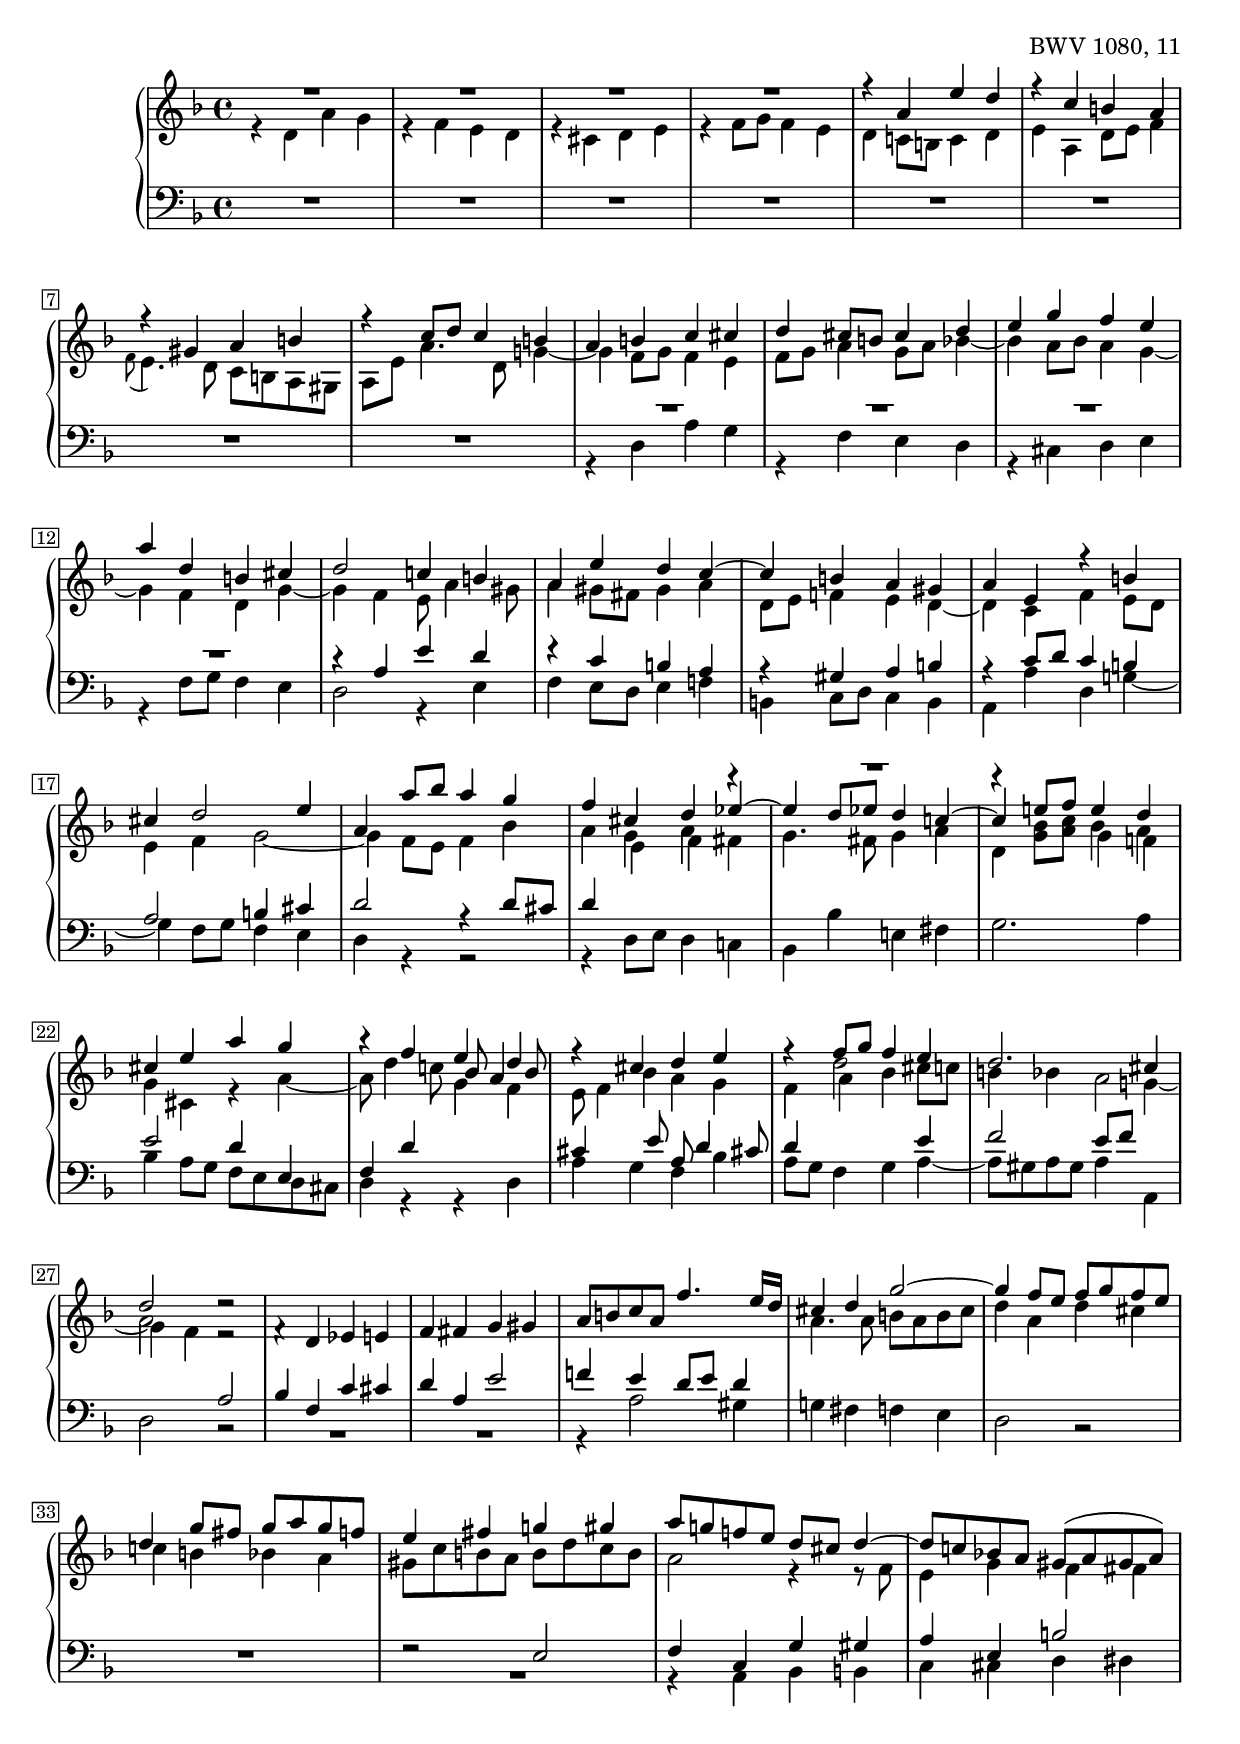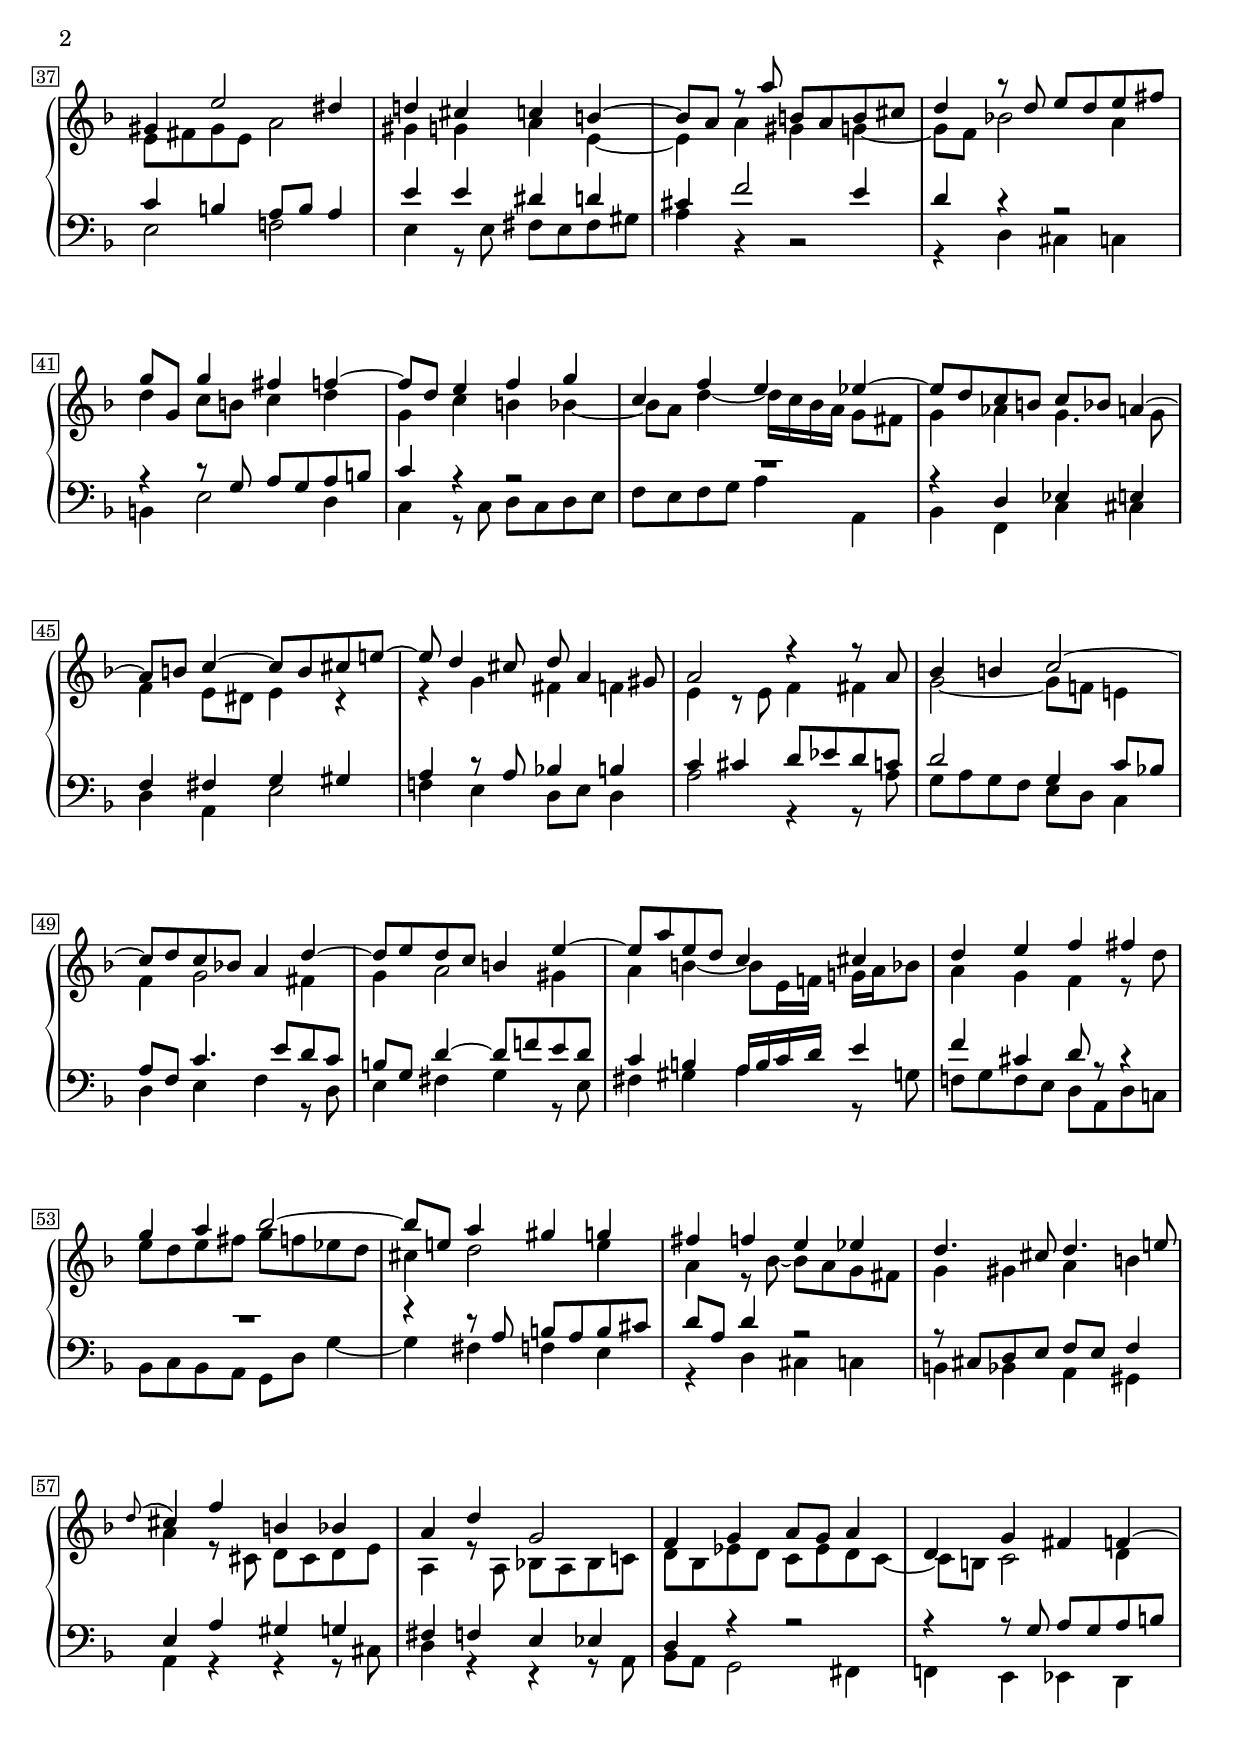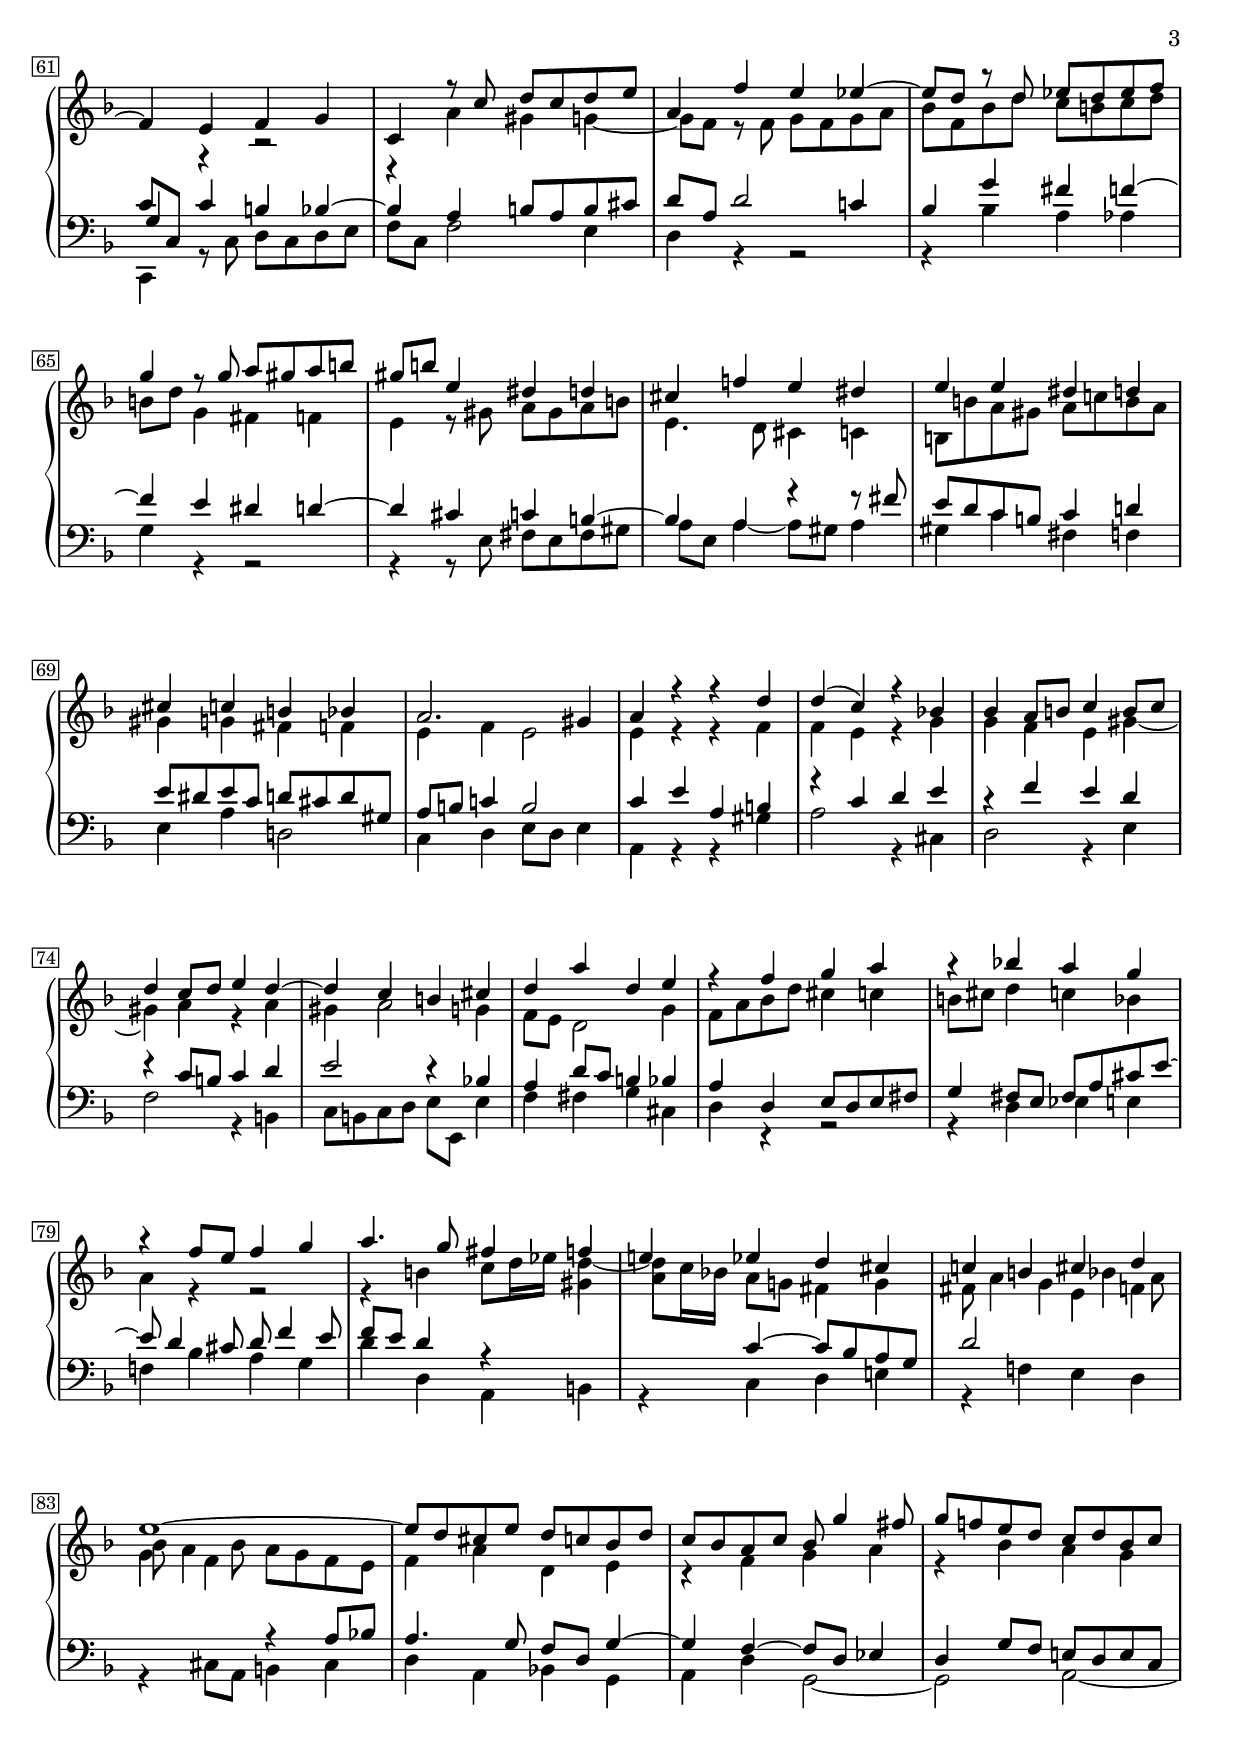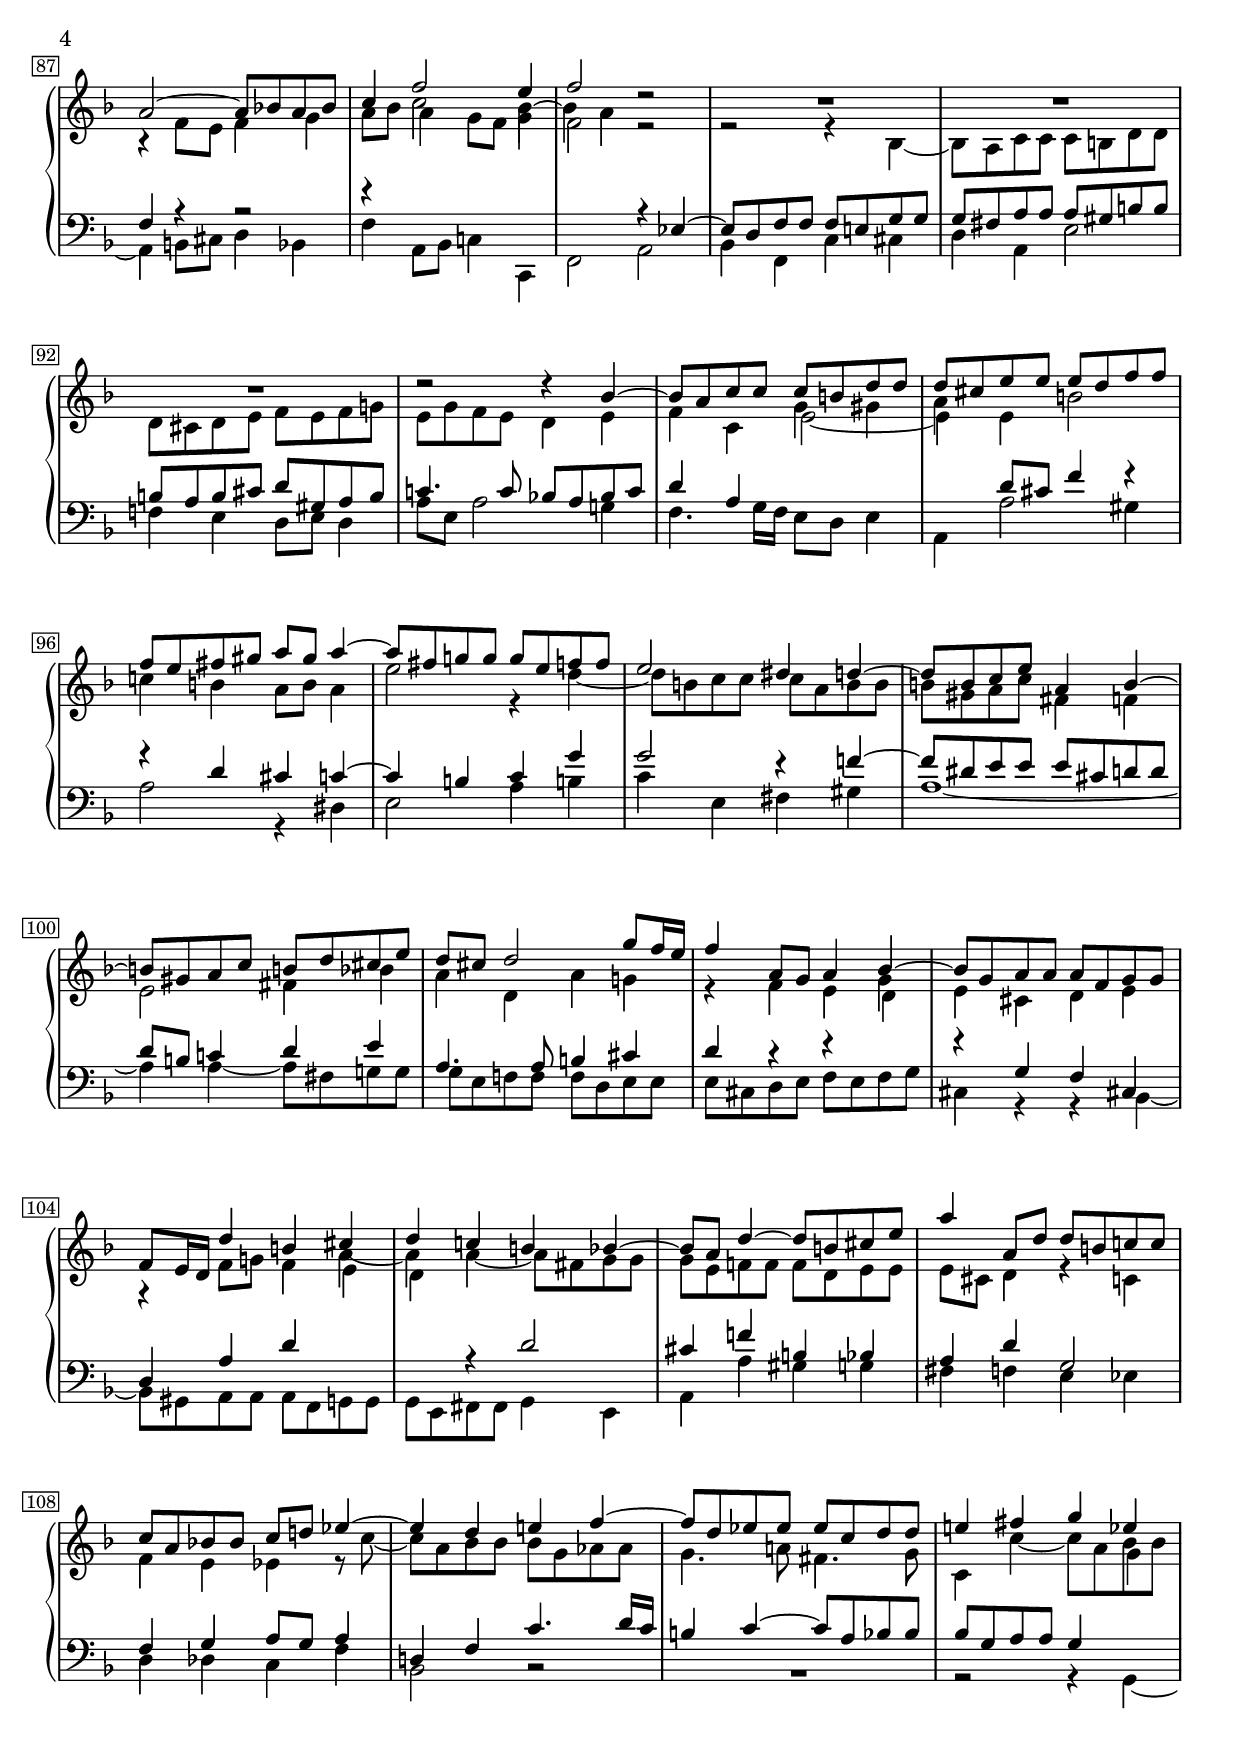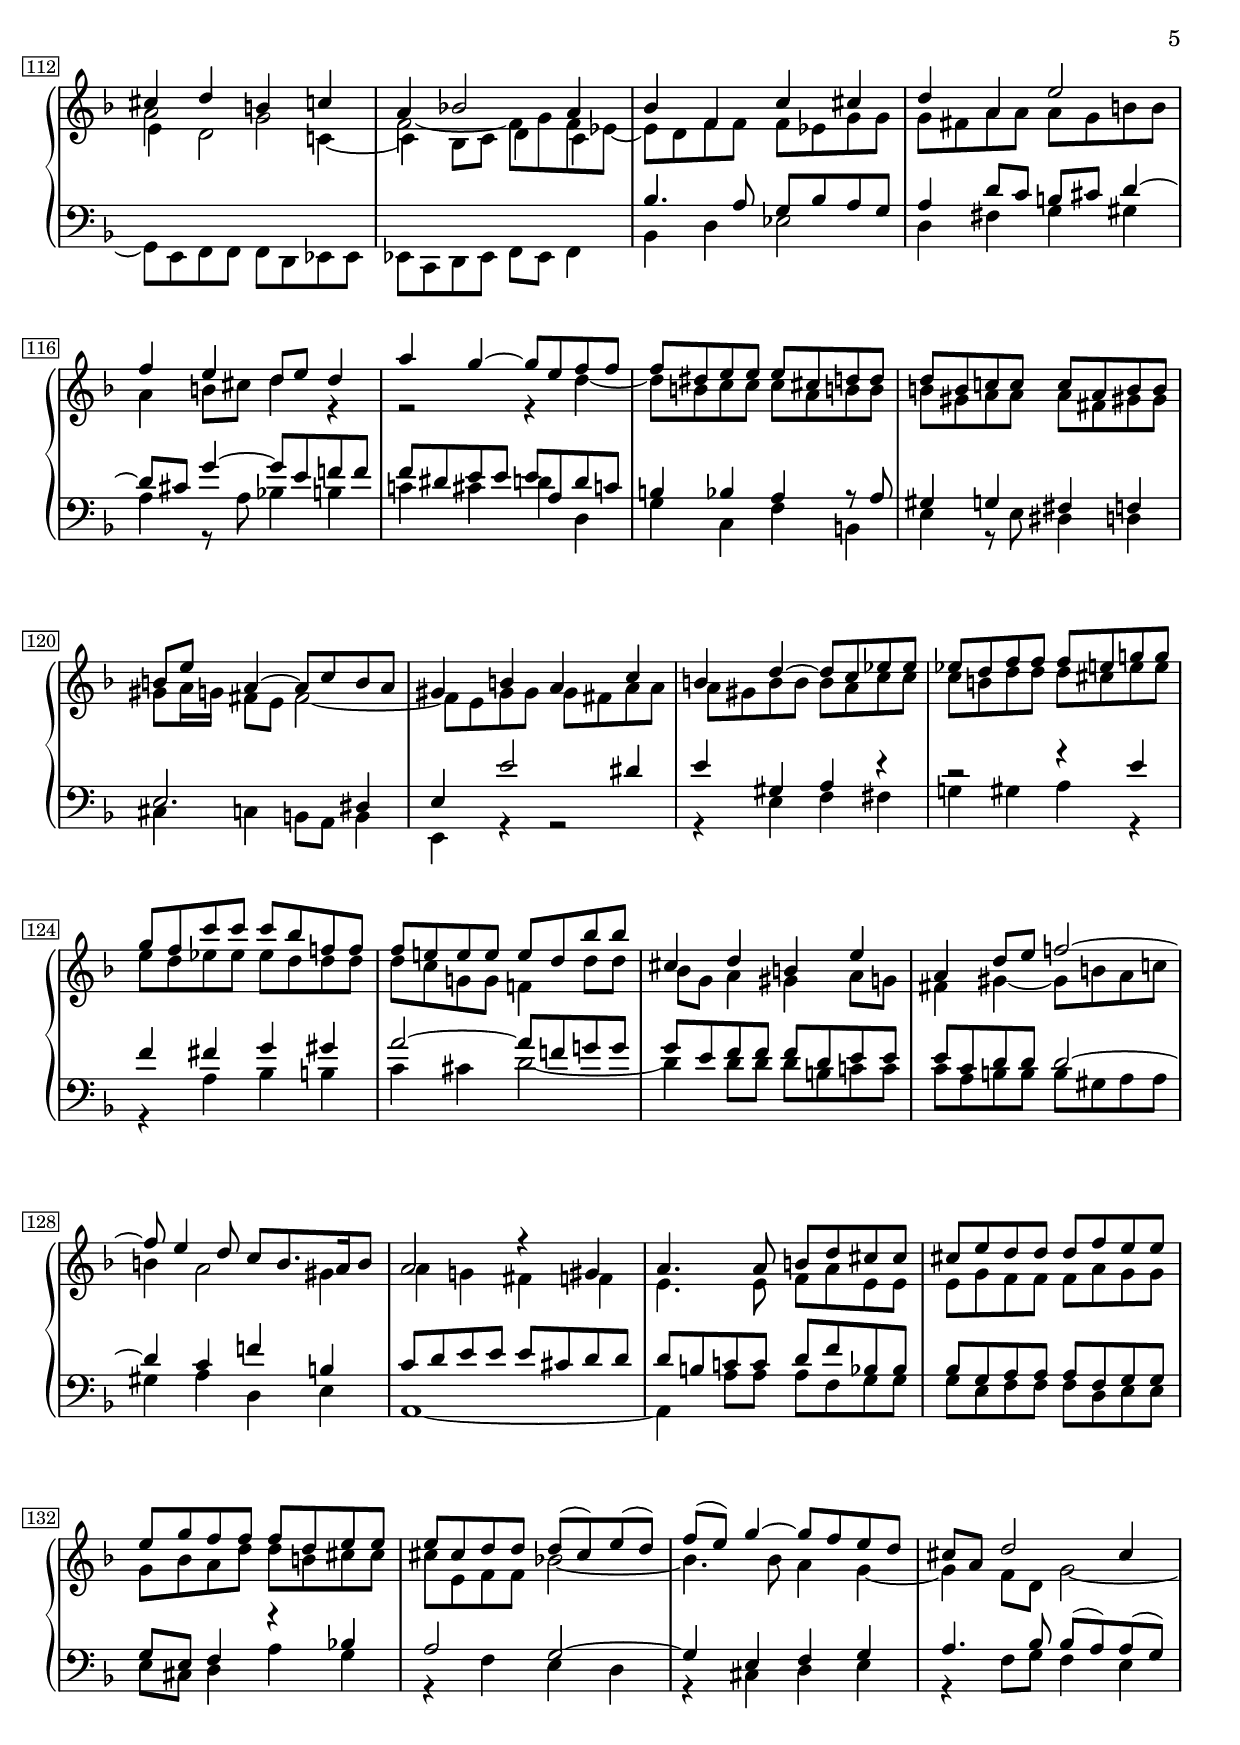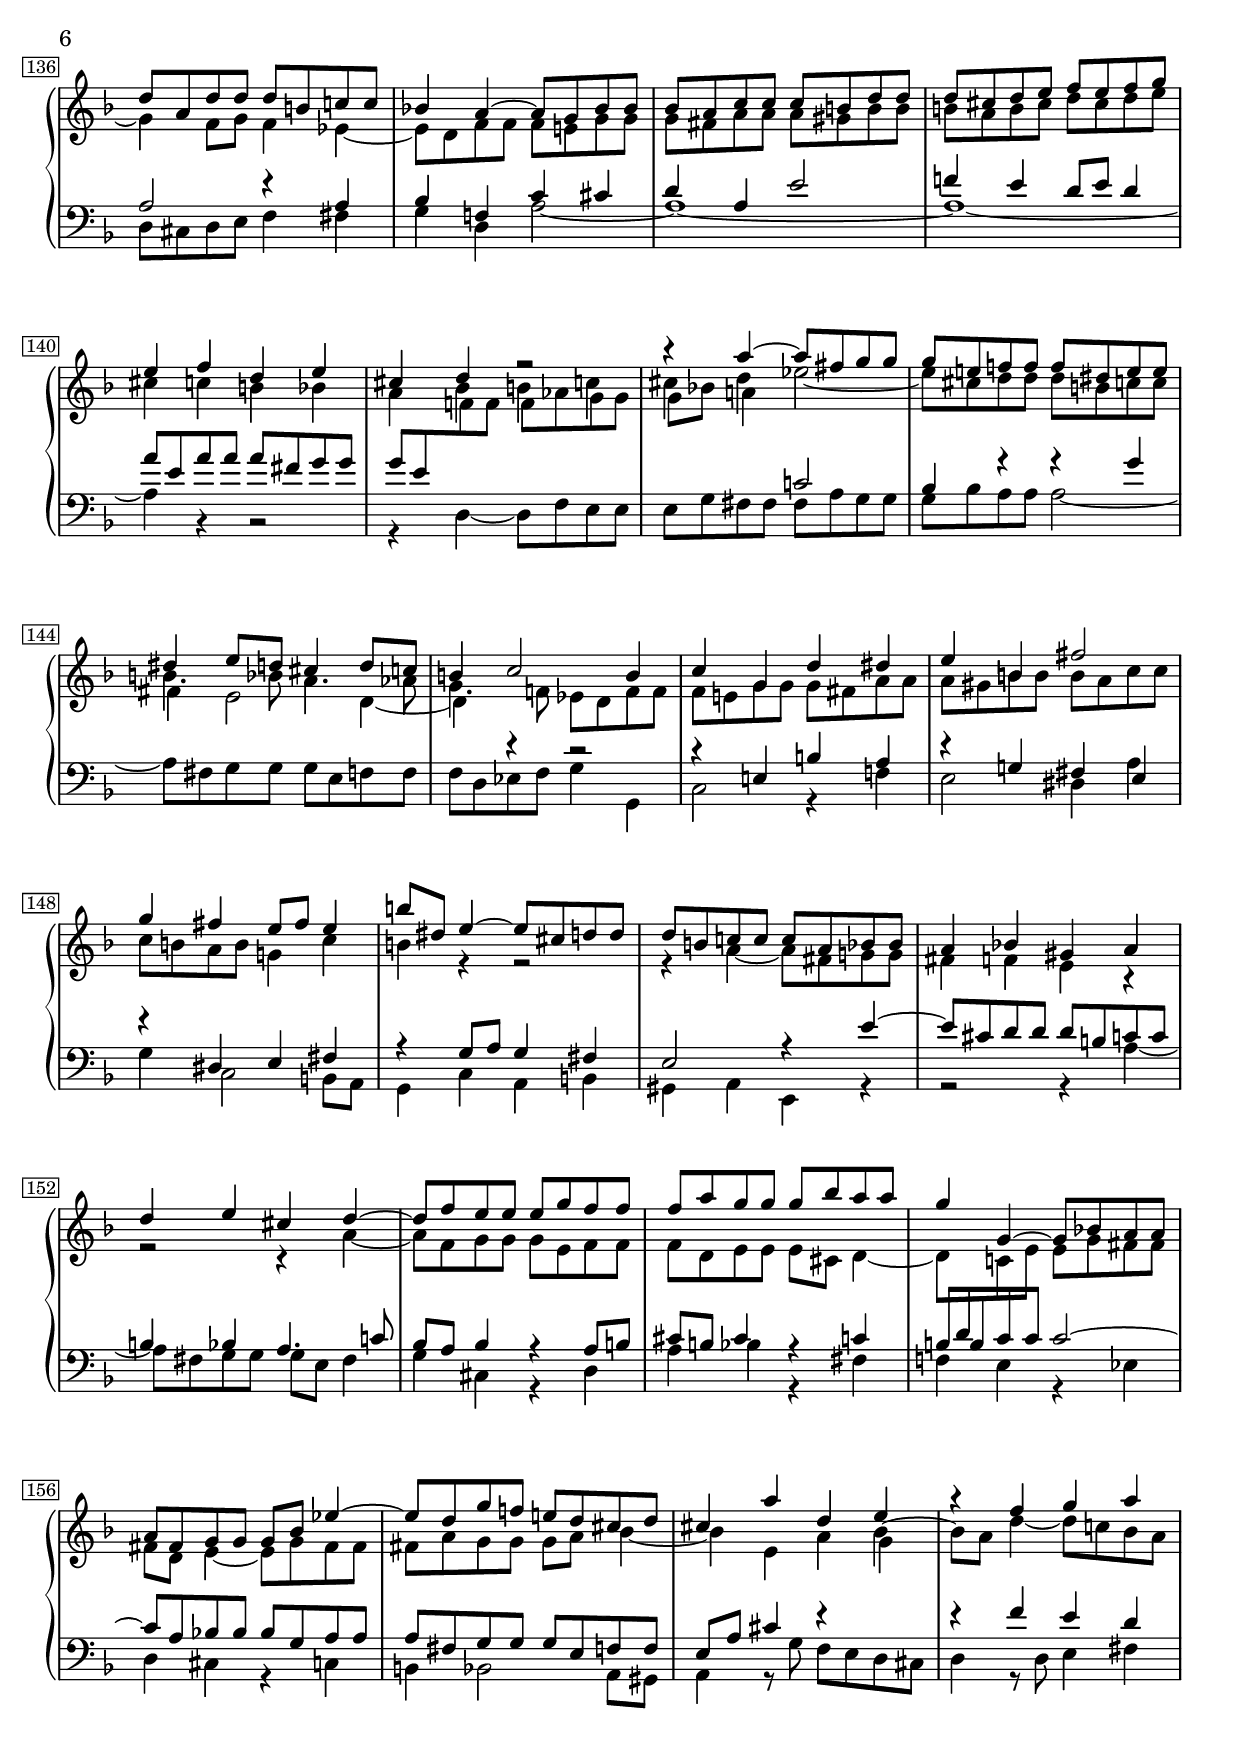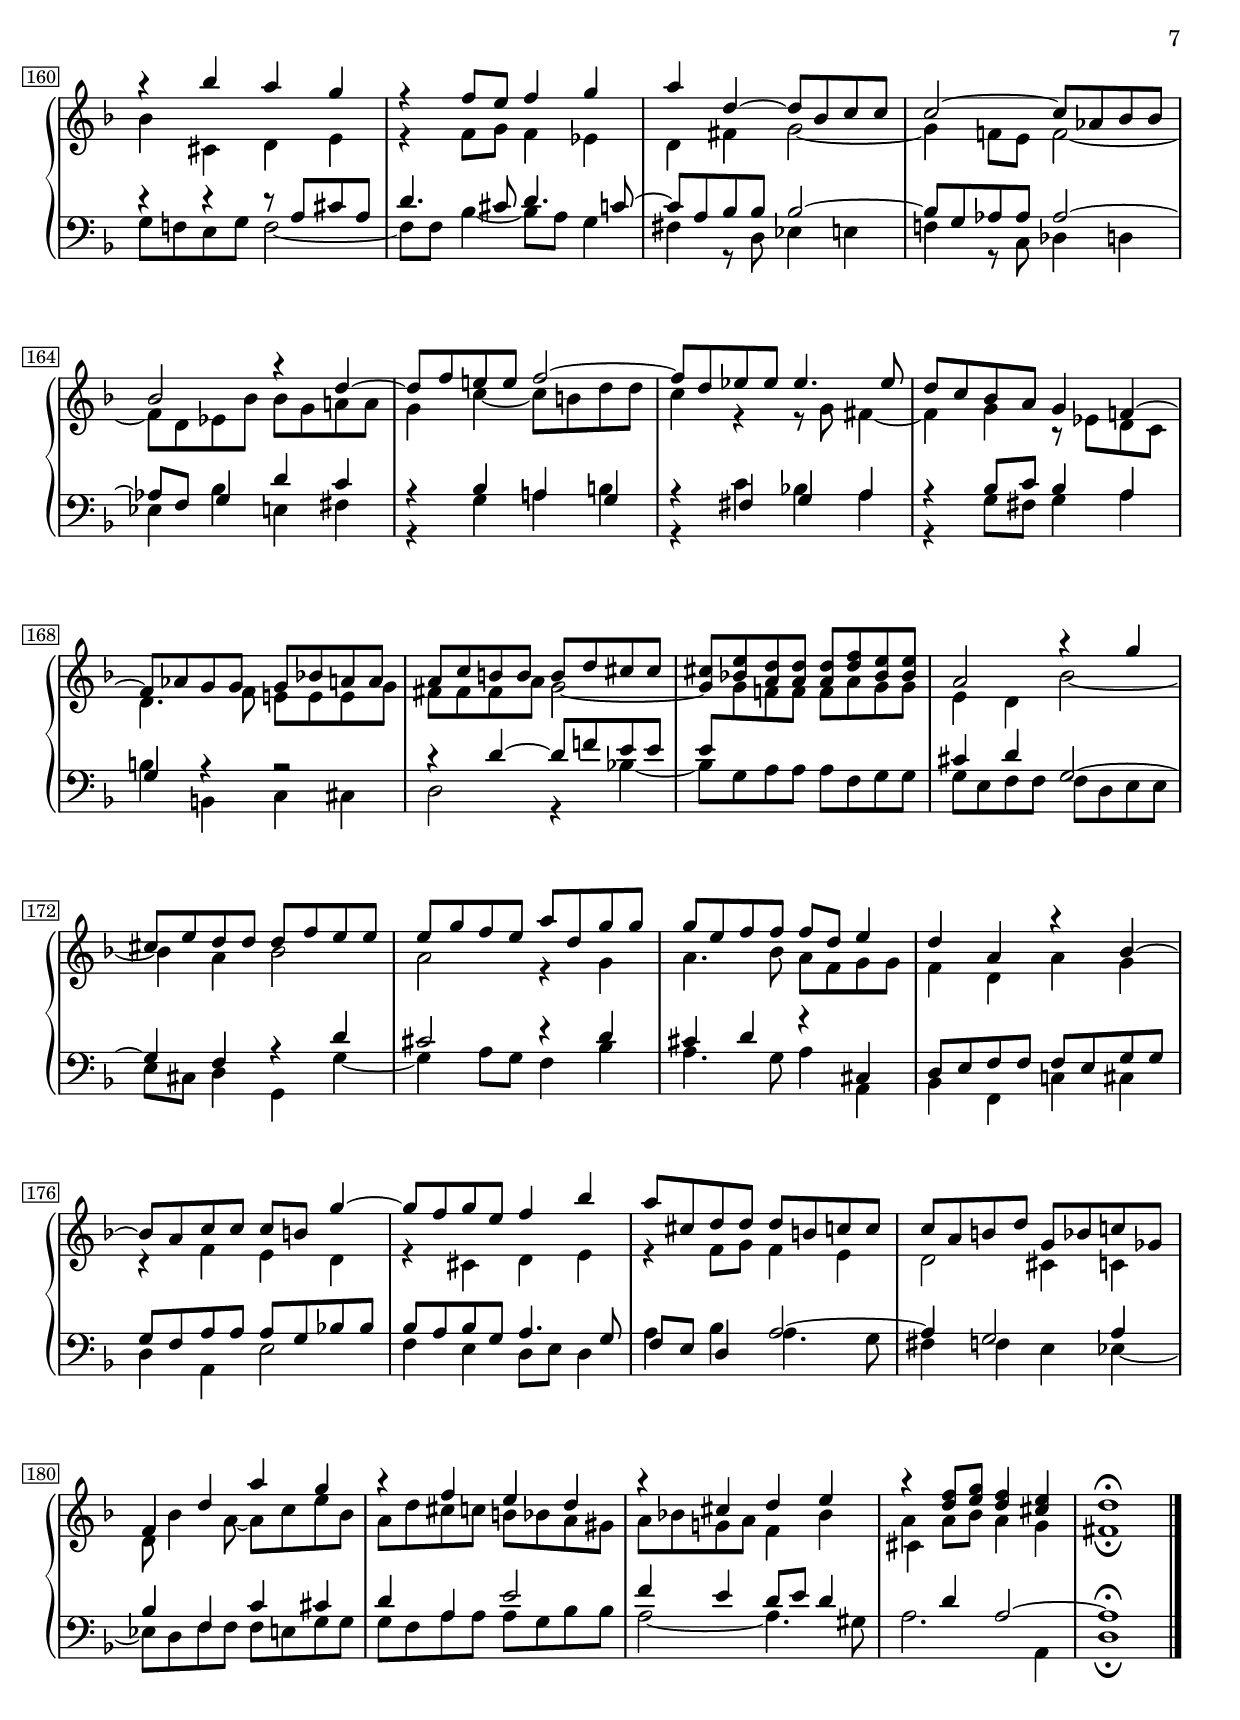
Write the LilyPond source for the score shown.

Global = {
  \key d \minor
  \time 4/4
  \include "../global.ly"
}

Sopran = \context Voice = "one" \relative c'' {
  \voiceOne
  | R1*4 %1 to 4
  %5
  | r4 a e' d
  | r c b a
  | r gis a b
  | r c8 d c4 b
  | a b c cis
  %10
  | d cis8 b cis4 d
  | e g f e
  | a d, b cis
  | d2 c!4 b
  | a e' d c~
  %15
  | c b a gis
  | a e r b'
  | cis d2 e4
  | a, a'8 bes a4 g
  | f cis d d'\rest
  %20
  | \override MultiMeasureRest.staff-position = #10
    R1
  | d4\rest e,8 f e4 d
  | cis e a g
  | r f e d
  | r cis d e
  %25
  | r f8 g f4 e
  | d2. cis4
  | d2 d\rest
  | f,4\rest d ees e
  | f fis g gis
  %30
  | a8 b c a f'4. e16 d
  | cis4 d g2~
  | g4 f8 e f g f e
  | d4 g8 fis g a g f
  | e4 fis g gis
  %35
  | a8 g! f e d cis d4~
  | d8 c! bes! a gis( a gis a)
  | gis4 e'2 dis4
  | d! cis c b~
  | b8 a r8 a' b, a b cis
  %40
  | d4 r8 d e d e fis
  | g g, g'4 fis f~
  | f8 d e4 f g
  | c, f e ees~
  | ees8 d c b c bes a4~
  %45
  | a8 b c4~ c8 b cis e~
  | e d4 cis8 d a4 gis8
  | a2 r4 r8 a
  | bes4 b c2~
  | c8 d c bes a4 d~
  %50
  | d8 e d c b4 e~
  | e8 a e d c4 cis
  | d e f fis
  | g a bes2~
  | bes8 e, a4 gis g
  %55
  | fis f e ees
  | d4. cis8 d4. e8
  | \appoggiatura d8 cis4 f b, bes
  | a d g,2
  | f4 g a8 g a4
  %60
  | d, g fis f~
  | f e f g
  | c, r8 c' d c d e
  | a,4 f' e ees~
  | ees8 d r8 d ees d ees f
  %65
  | g4 r8 g a gis a b
  | gis b e,4 dis d
  | cis f! e dis
  | e e dis d
  | cis c b bes
  %70
  | a2. gis4
  | a r r d
  | d( c) r bes!
  | bes a8 b c4 b8 c
  | d4 c8 d e4 d~
  %75
  | d c b cis
  | d a' d, e
  | r f g a
  | r bes a g
  | r f8 e f4 g
  %80
  | a4. g8 fis4 f
  | e ees d cis
  | c b cis d
  | e1~
  | e8 d cis e d c bes d
  %85
  | c bes a c bes g'4 fis8
  | g f! e d c d bes c
  | a2~ a8 bes a bes
  | c4 f2 e4
  | f2 d\rest
  | \override MultiMeasureRest.staff-position = #0
    R1*3
  | d2\rest d4\rest bes~
  | bes8 a c c c b d d
  %95
  | d cis e e e d f f
  | f e fis gis a gis a4~
  | a8 fis g! g g e f f
  | e2 dis4 d~
  | d8 b c e a,4 b~
  %100
  | b8 gis a c b d cis e
  | d cis d2 g8 f16 e
  | f4 a,8 g a4 bes~
  | bes8 g a a a f g g
  | f e16 d d'4 b cis
  %105
  | d c! b bes~
  | bes8 a d4~ d8 b cis e
  | a4 a,8 d d b c c
  | c a bes! bes c d ees4~
  | ees d e f~
  %110
  | f8 d ees ees ees c d d
  | e4 fis g ees
  | cis d b c
  | a bes2 a4
  | bes4 f c' cis
  %115
  | d a e'2
  | f4 e d8 e d4
  | a' g~ g8 e f f
  | f dis e e e cis d d
  | d b c! c c a b b
  %120
  | b e a,4~ a8 c b a
  | gis4 b a c
  | b d~ d8 c ees ees
  | ees d f f f e g g
  | g f c' c c bes f f
  %125
  | f e e e e d bes' bes
  | cis,4 d b e
  | a, d8 e f2~
  | f8 e4 d8 c[ b8. a16 b8]
  | a2 r4 gis
  %130
  | a4. a8 b d cis cis
  | cis e d d d f e e
  | e g f f f d e e
  | e cis d d d( cis) e( d)
  | f( e) g4~ g8 f e d
  %135
  | cis a d2 cis4
  | d8 a d d d b c c
  | bes!4 a~ a8 g bes bes
  | bes a c c c b d d
  | d cis d e f e f g
  %140
  | e4 f d e
  | cis d r2
  | r4 a'~ a8 fis g g
  | g e! f! f f dis e e
  | dis4 e8 d cis4 d8 c
  %145
  | b4 c2 b4
  | c g d' dis
  | e b fis'2
  | g4 fis e8 fis e4
  | b'8 dis, e4~ e8 cis d d
  %150
  | d b c c c a bes bes
  | a4 bes! gis a
  | d e cis d~
  | d8 f e e e g f f
  | f a g g g bes a a
  %155
  | g4 g,~ g8 bes a a
  | a fis g g g bes ees4~
  | ees8 d g f e! d cis d
  | cis4 a' d, e
  | r f g a
  %160
  | r bes a g
  | r f8 e f4 g
  | a d,~ d8 bes c c
  | c2~ c8 aes bes bes
  | bes2 r4 d~
  %165
  | d8 f e! e f2~
  | f8 d ees ees ees4. ees8
  | d c bes a g4 f~
  | f8 aes g g g bes a a
  | a c b b b d cis cis
  %170
  | %cis e d d d f e e
    s1
  | a2 r4 g'
  | cis,8 e d d d f e e
  | e g f e a d, g g
  | g e f f f d e4
  %175
  | d a r bes~
  | bes8 a c c c b g'4~
  | g8 f g e f4 bes
  | a8 cis, d d d b c c
  | c a b d g, bes c ges
  %180
  | f4 d' a' g
  | r f e d
  | r cis d e
  | r <f d>8 <g e> <f d>4 <e cis>
  | d1\fermata
}

Alto = \context Voice = "two" \relative c' {
  \voiceTwo
  %1
  | r4 d a' g
  | r f e d
  | r cis d e
  | r f8 g f4 e
  %5
  | d c!8 b c4 d
  | e a, d8 e f4
  | \appoggiatura f8 e4. d8 c b a gis
  | a e' a4. d,8 g4~
  | g4 f8 g f4 e
  %10
  | f8 g a4 g8 a bes4~
  | bes a8 bes a4 g~
  | g f d g~
  | g f e8 a4 gis8
  | a4 gis8 fis gis4 a
  %15
  | d,8 e f4 e d~
  | d c f e8 d
  | e4 f g2~
  | g4 f8 e f4 bes
  | a g a \stemUp ees'4^~
  %20
  | ees d8 ees d4 c^~
  | c \stemDown <bes g>8 <c a> bes4 a
  | g cis, r a'~
  | a8 d4 c8
    \stemUp
    \once\override NoteColumn.force-hshift = #0.8 bes
    a4 bes8
  | \change Staff = "lower"
    \stemUp\tieUp
    cis,4
    \change Staff = "upper"
    \stemDown\tieDown
    bes' a g
  %25
  | f d'2 cis8 c
  | b4 bes a2
  | a
    \change Staff = "lower"
    \stemUp\tieUp
    a,
  | bes4 f c' cis
  | d a e'2
  %30
  | f4 e d8 e d4
  | \change Staff = "upper"
    \stemDown\tieDown
    a'4. a8 b a b cis
  | d4 a d cis
  | c! b bes a
  | gis8 c b a b d c b
  %35
  | a2 r4 r8 f
  | e4 g f fis
  | e8 fis gis e a2
  | gis4 g a e~
  | e a gis g~
  %40
  | g8 f bes2 a4
  | d c8 b c4 d
  | g, c b bes~
  | bes8 a d4~ d16[ c bes a] g8 fis
  | g4 aes g4. g8
  %45
  | f4 e8 dis e4 r
  | r g fis f
  | e r8 e f4 fis
  | g2~ g8 f e4
  | f g2 fis4
  %50
  | g a2 gis4
  | a b~ b8[ e,16 f] g a bes8
  | a4 g f r8 d'
  | e d e fis g f ees d
  | cis4 d2 e4
  %55
  | a, r8 bes~ bes a g fis
  | g4 gis a b
  | a r8 cis, d cis d e
  | a,4 r8 a bes! a bes c
  | d bes ees d c ees d c~
  %60
  | c b c2 d4
  | \change Staff = "lower"
    \stemUp\tieUp
    \once\override NoteColumn.force-hshift = #0.5 g,
    \change Staff = "upper"
    \stemDown\tieDown
    r r2
  | r4 a' gis g~
  | g8 f r f g f g a
  | bes f bes d c b c d
  %65
  | b d g,4 fis f
  | e r8 gis a gis a b
  | e,4. d8 cis4 c
  | b8 b' a gis a c b a
  | gis4 g fis f
  %70
  | e f e2
  | e4 r r f
  | f e r g
  | g f e gis~
  | gis a r a
  %75
  | gis a2 g4
  | f8 e d2 g4
  | f8 a bes d cis4 c
  | b8 cis d4 c! bes
  | a r r2
  %80
  | r4 b c8 d16 ees d4~
  | d8[ c16 bes] a8 g fis4 g
  | fis8 a4 g bes a8
  | \once\override NoteColumn.force-hshift = #1 bes
    a4 bes8 a g f e
  | f4 a d, e
  %85
  | r f g a
  | r bes a g
  | r f8 e f4 g
  | a8 bes c2 bes4^~
  | \once\override NoteColumn.force-hshift = #-0.3 bes
    a r2
  %90
  | r r4 bes,~
  | bes8 a c c c b d d
  | d cis d e f e f g
  | e g f e  d4 e
  | f c g' gis
  %95
  | a e b'2
  | c4 b a8 b a4
  | e'2 r4 d~
  | d8 b c c c a b b
  | b gis a c fis,4 f
  %100
  | e2 fis4 bes!
  | a d, a' g
  | r f e
    \once\override NoteColumn.force-hshift = #0.3 d
  | r cis d e
  | r f8 g f4
    \once\override NoteColumn.force-hshift = #0.3 e
  %105
  | \once\override NoteColumn.force-hshift = #0.3 d
    a'~ a8 fis g g
  | g e f! f f d e e
  | e cis d4 r c
  | f e ees r8 c'~
  | c a bes bes bes g aes aes
  %110
  | g4. a!8 fis4. g8
  | c,4 c'~c8 a bes bes
  | a2 g
  | \shape #'((0.2 . 0.5) (0 . 0.3) (0 . 0.4) (0 . 0.3)) Tie
    f~ f8 g f ees~
  | ees d f f f ees g g
  %115
  | g fis a a a g b b
  | a4 b8 cis d4 r
  | r2 r4 d~
  | d8 b c c c a b b
  | b gis a a a fis gis gis
  %120
  | gis[ a16 g] fis8 e fis2~
  | fis8 e gis gis gis fis a a
  | a gis b b b a c c
  | c b d d d cis e e
  | e d ees ees ees d d d
  %125
  | d c g g f4 d'8 d
  | bes g a4 gis a8 g
  | fis4 gis~ gis8 b a c
  | b4 a2 gis4
  | a g fis f
  %130
  | e4. e8 f a e e
  | e g f f f a g g
  | g bes a d d b cis cis
  | cis e, f f bes2~
  | bes4. bes8 a4 g~
  %135
  | g f8 d g2~
  | g4 f8 g f4 ees~
  | ees8 d f f f e g g
  | g fis a a a gis b b
  | b a b cis d cis d e
  %140
  | cis4 c b bes
  | a bes b c
  | cis d ees2~
  | ees8 cis d d d b c c
  | b4. bes8 a4. aes8
  %145
  | g4. f8 ees d f f
  | f e! g g g fis a a
  | a gis b b b a c c
  | c b a b g4 c
  | b r r2
  %150
  | r4 a~ a8 fis g g
  | fis4 f e r
  | r2 r4 a~
  | a8 f g g g e f f
  | f d e e e cis d4~
  %155
  | %\single\override Stem.details.beamed-lengths = #'(2)
    d8[
    \change Staff = "lower"
    \stemUp\tieUp
    %\single\override Stem.details.beamed-lengths = #'(2)
    \once\override NoteColumn.force-hshift = #1 b
    \change Staff = "upper"
    \stemDown\tieDown
    c e]
    e g fis fis
  | fis d e4~ e8 g fis fis
  | fis a g g g a bes4~
  | bes e, a
    \once\override NoteColumn.force-hshift = #0.4 g
  | \change Staff = "lower"
    \stemUp\tieUp
    e\rest f e d
  %160
  | d\rest
    \change Staff = "upper"
    \stemDown\tieDown
    cis d e
  | r f8 g f4 ees
  | d fis g2~
  | g4 f!8 e f2~
  | f8 d ees bes' bes g a a
  %165
  | g4 c~ c8 b d d
  | c4 r r8 g fis4~
  | fis g r8 ees d c
  | d4. f8 e! e e g
  | fis fis fis a g2~
  %170
  | \stemUp <g cis>8 <bes e> <a d> <a d> <a d> <d f> <bes e> <bes e>
  | \stemDown e,4 d bes'2~
  | bes4 a bes2
  | a r4 g
  | a4. bes8 a f g g
  %175
  | f4 d a' g
  | r f e d
  | r cis d e
  | r f8 g f4 e
  | d2 cis4 c
  %180
  | d8 bes'4 a8~ a c e bes
  | a d cis c b bes a gis
  | a bes! g a f4 bes
  | \once\override NoteColumn.force-hshift = #0.4 cis,
    a'8 bes a4 g
  | fis1\fermata
}

Tenor = \context Voice = "three" \relative c' {
  \voiceThree
  | \override MultiMeasureRest.staff-position = #0
    R1*8
  | \override MultiMeasureRest.staff-position = #6
    R1*4
  | r4 a e' d
  | r c b a
  %15
  | r gis a b
  | r c8 d c4 b
  | a2 b4 cis
  | d2 r4 d8 cis
  | d4
    \change Staff = "upper"
    \stemDown\tieDown
    \once\override NoteColumn.force-hshift = #0.5 e
    \once\override NoteColumn.force-hshift = #0.5 f
    fis
  %20
  | g4. fis8 g4 a
  | d, s8 s
    \once\override NoteColumn.force-hshift = #0.5 g4
    \once\override NoteColumn.force-hshift = #0.5 f
  | \change Staff = "lower"
    \stemUp\tieUp
    e2 d4 e,
  | f d'
    \change Staff = "upper"
    \voiceOne\stemDown\tieDown
     g f
  | e8 f4
    \change Staff = "lower"
    \stemUp\tieUp
    e8 a, d4 cis!8
  %25
  | d4
    \change Staff = "upper"
    \stemDown\tieDown
    \stemDown \once\override NoteColumn.force-hshift = #0.4 a'
    bes
    \change Staff = "lower"
    \stemUp\tieUp
    e,
  | f2 e8 f
    \change Staff = "upper"
    \stemDown\tieDown
    g4~
  | \once\override NoteColumn.force-hshift = #0.8 g
    f e2\rest
  | s1*6
  | \change Staff = "lower"
    \stemUp\tieUp
    f,2\rest e
  %35
  | f4 c g' gis
  | a e b'2
  | c4 b a8 b a4
  | e' e dis d
  | cis f2 e4
  %40
  | d r r2
  | r4 r8 g, a g a b
  | c4 r r2
  | R1
  | r4 d, ees e
  %45
  | f fis g gis
  | a r8 a bes!4 b
  | c cis d8 ees d c
  | d2 g,4 c8 bes
  | a f c'4. e8 d c
  %50
  | b g d'4~ d8 f e d
  | c4 b a16 b c d e4
  | f cis d8 r r4
  | R1
  | r4 r8 a b a b cis
  %55
  | d a d4 r2
  | r8 cis, d e f e f4
  | e a gis g
  | fis f e ees
  | d r r2
  %60
  | r4 r8 g a g a b
  | c c, c'4 b bes~
  | bes a b8 a b cis
  | d a d2 c!4
  | bes g' fis f~
  %65
  | f e dis d~
  | d cis c b~
  | b a r r8 fis'
  | e d c b c4 d
  | e8 dis e c d cis d gis,
  %70
  | a b c4 b2
  | c4 e a, b
  | r c d e
  | r f e d
  | r c8 b c4 d
  %75
  | e2 r4 bes!
  | a d8 c b4 bes
  | a d, e8 d e fis
  | g4 fis8 e fis a cis e~
  | e d4 cis8 d f4 e8
  %80
  | f8 e d4 r
    \change Staff = "upper"
    \stemDown\tieDown
    gis
  | a
    \change Staff = "lower"
    \stemUp\tieUp
    c,~ c8 bes a g
  | d'2
    \change Staff = "upper"
    \stemDown\tieDown
    e4 f
  | g f
    \change Staff = "lower"
    \stemUp\tieUp
    r a,8 bes
  | a4. g8 f d g4~
  %85
  | g f~ f8 d ees4
  | d g8 f e! d e c
  | f4 r r2
  | r4
    \change Staff = "upper"
    \stemDown\tieDown
    \once\override NoteColumn.force-hshift = #0.5 a'
    g8 f g4
  | f2
    \change Staff = "lower"
    \stemUp\tieUp
    r4 ees,~
  %90
  | ees8 d f f f e g g
  | g fis a a a gis b b
  | b a b cis d gis, a b
  | c!4. c8 bes! a bes c
  | d4 a
    \change Staff = "upper"
    \stemDown\tieDown
    \once\override NoteColumn.force-hshift = #0.5 e'2~
  %95
  | \once\override NoteColumn.force-hshift = #0.2 e4
    \change Staff = "lower"
    \stemUp\tieUp
    d8 cis f4 r
  | r d cis c~
  | c b c g'
  | g2 r4 f~
  | f8 dis e e e cis d d
  %100
  | d b c!4 d e
  | a,4. a8 b4 cis
  | d r r
    \change Staff = "upper"
    \stemDown\tieDown
    g
  | e
    \change Staff = "lower"
    \stemUp\tieUp
    g, f cis!
  | d a' d
    \change Staff = "upper"
    \stemDown\tieDown
    \shape #'((0.2 . 0.5) (0 . 0.3) (0 . 0.3) (0 . 0)) Tie
    a'~
  %105
  | a
    \change Staff = "lower"
    \stemUp\tieUp
    r d,2
  | cis4 f b, bes
  | a d g,2
  | f4 g a8 g a4
  | d, f c'4. d16 c
  %110
  | b4 c~ c8 a bes! bes
  | bes g a a g4
    \change Staff = "upper"
    \stemDown\tieDown
    \once\override NoteColumn.force-hshift = #0.3 g'
  | \once\override NoteColumn.force-hshift = #0.3 e
    d2 c4~
  | \once\override NoteColumn.force-hshift = #0.3 c
    bes8 c
    \once\override NoteColumn.force-hshift = #0.4 d4
    \once\override NoteColumn.force-hshift = #0.4 c
  | \change Staff = "lower"
    \stemUp\tieUp
    bes4. a8 g bes a g
  %115
  | a4 d8 c b cis d4~
  | d8 cis g'4~ g8 e f f
  | f dis e e e a, d c
  | b4 bes a r8 a
  | gis4 g fis f
  %120
  | e2. dis4
  | e4 e'2 dis4
  | e gis, a r
  | r2 r4 e'
  | f fis g gis
  %125
  | a2~ a8 f g g
  | g e f f f d e e
  | e c d d d2~
  | d4 c f b,
  | c8 d e e e cis d d
  %130
  | d b c! c d f bes, bes
  | bes g a a a f g g
  | g e f4 r bes
  | a2 g~
  | g4 e f g
  %135
  | a4. bes8 bes( a) a( g)
  | a2 r4 a
  | bes f c' cis
  | d a e'2
  | f4 e d8 e d4
  %140
  | a'8 e a a a fis g g
  | g e
    \change Staff = "upper"
    \stemDown\tieDown
    \once\override NoteColumn.force-hshift = #0.3 f!
    f
    \once\override NoteColumn.force-hshift = #0.3 f aes
    \once\override NoteColumn.force-hshift = #0.3 g g
  | \once\override NoteColumn.force-hshift = #0.3 g bes
    \once\override NoteColumn.force-hshift = #0.4 a!4
    \change Staff = "lower"
    \stemUp\tieUp
    c,2
  | bes4 r r g'
  | \change Staff = "upper"
    \stemDown\tieDown
    \once\override NoteColumn.force-hshift = #0.3 fis
    e2 d4~
  %145
  | \once\override NoteColumn.force-hshift = #0.3 d
    \change Staff = "lower"
    \stemUp\tieUp
    r r2
  | r4 e, b' a
  | r g fis e
  | r dis e fis
  | r g8 a g4 fis
  %150
  | e2 r4 e'~
  | e8 cis d d d b c c
  | b4 bes a4. c8
  | bes a bes4 r a8 b
  | cis b cis4 r c
  %155
  | \override Stem.details.beamed-lengths = #'(6)
    b8[ d c c] c2~
    \revert Stem.details.beamed-lengths
  | c8 a bes bes bes g a a
  | a fis g g g e f f
  | e a cis4 r
    \change Staff = "upper"
    \stemDown\tieDown
    bes'^~
  | bes8 a d4~ d8 c bes a
  %160
  | bes4
    \change Staff = "lower"
    \stemUp\tieUp
    r r8 a, cis a
  | d4. cis8 d4. c8~
  | c8 a bes bes bes2~
  | bes8 g aes aes aes2~
  | aes8 f g4 d' c
  %165
  | r bes a g
  | r fis g a
  | r bes8 c bes4 a
  | g r r2
  | r4 d'~ d8 f e e
  %170
  | e
    \change Staff = "upper"
    \stemDown\tieDown
    g f f f a g g
  | \change Staff = "lower"
    \stemUp\tieUp
    cis,4 d g,2~
  | g4 f r d'
  | cis2 r4 d
  | cis d r cis,
  %175
  | d8 e f f f e g g
  | g f a a a g bes bes
  | bes a bes g a4. g8
  | f e d4 a'2~
  | a4 g2 a4
  %180
  | bes f c' cis
  | d a e'2
  | f4 e d8 e d4
  | \change Staff = "upper"
    \stemDown\tieDown
    a'
    \change Staff = "lower"
    \stemUp\tieUp
    d, a2~
  | a1\fermata
}

Bass = \context Voice = "four" \relative c {
  \voiceFour
  | s1*8
  | r4 d a' g
  %10
  | r f e d
  | r cis d e
  | r f8 g f4 e
  | d2 r4 e
  | f e8 d e4 f
  %15
  | b, c8 d c4 b
  | a a' d, g~
  | g f8 g f4 e
  | d r r2
  | r4 d8 e d4 c
  %20
  | bes bes' e, fis
  | g2. a4
  | bes a8 g f e d cis
  | d4 r r d
  | a' g f bes
  %25
  | a8 g f4 g a~
  | a8 gis a gis a4 a,
  | d2 b\rest
  | \override MultiMeasureRest.staff-position = #-4
    R1*2
  %30
  | r4 a'2 gis4
  | g! fis f e
  | d2 b\rest
  | \override MultiMeasureRest.staff-position = #0
    R1
  | \override MultiMeasureRest.staff-position = #-4
    R1
  %35
  | r4 a bes b
  | c cis d dis
  | e2 f
  | e4 r8 e fis e fis gis
  | a4 b,\rest b2\rest
  %40
  | r4 d cis c
  | b e2 d4
  | c4 r8 c d c d e
  | f e f g a4 a,
  | bes f c' cis
  %45
  | d a e'2
  | f4 e d8 e d4
  | a'2 r4 r8 a
  | g a g f e d c4
  | d e f r8 d
  %50
  | e4 fis g r8 e
  | fis4 gis a r8 g
  | f g f e d a d c
  | bes c bes a g d' g4~
  | g fis f e
  %55
  | r d cis c
  | b bes a gis
  | a r r r8 cis
  | d4 r r r8 a
  | bes a g2 fis4
  %60
  | f! e ees d
  | c r8 c' d c d e
  | f c f2 e4
  | d r r2
  | r4 bes' a aes
  %65
  | g r r2
  | r4 r8 e fis e fis gis
  | a e a4~ a8 gis a4
  | gis c fis, f
  | e a d,2
  %70
  | c4 d e8 d e4
  | a, r r gis'
  | a2 r4 cis,
  | d2 r4 e
  | f2 r4 b,
  %75
  | c8 b c d e e, e'4
  | f fis g cis,
  | d r r2
  | r4 d ees e
  | f bes a g
  %80
  | d' d, a b
  | r c d e
  | r f e d
  | r cis8 a b4 cis
  | d a bes g
  %85
  | a d g,2~
  | g a~
  | a4 b8 cis d4 bes
  | f' a,8 bes c4 c,
  | f2 a
  %90
  | bes4 f c' cis
  | d a e'2
  | f4 e d8 e d4
  | a'8 e a2 g4
  | f4. g16 f e8 d e4
  %95
  | a, a'2 gis4
  | a2 r4 dis,
  | e2 a4 b!
  | c e, fis gis
  | a1~
  %100
  | a4 a~ a8 fis g g
  | g e f! f f d e e
  | e cis d e f e f g
  | cis,4 r r bes~
  | bes8 gis a a a f g g
  %105
  | g e fis fis g4 e
  | a a' gis g
  | fis f e ees
  | d des c f
  | bes,2 b\rest
  %110
  | R1
  | r2 r4 g~
  | g8 e f f f d ees ees
  | ees c d ees f ees f4
  | bes d ees2
  %115
  | d4 fis g gis
  | a r8 a bes4 b
  | c cis d d,
  | g c, f b,
  | e r8 e dis4 d
  %120
  | cis c b8 a b4
  | e, r r2
  | r4 e' f fis
  | g gis a r
  | r a bes b
  %125
  | c cis d2~
  | d4 d8 d d b c c
  | c a b b b gis a a
  | gis4 a d, e
  | a,1~
  %130
  | a4 a'8 a a f g g
  | g e f f f d e e
  | e cis d4 a' g
  | r f e d
  | r cis d e
  %135
  | r f8 g f4 e
  | d8 cis d e f4 fis
  | g d a'2~
  | a1~
  | a~
  %140
  | a4 b,\rest b2\rest
  | r4 d~ d8 f e e
  | e g fis fis fis a g g
  | g bes a a a2~
  | a8 fis g g g e f f
  %145
  | f d ees f g4 g,
  | c2 r4 f
  | e2 dis4 a'
  | g c,2 b8 a
  | g4 c a b
  %150
  | gis a e r
  | r2 r4 a'~
  | a8 fis g g g e fis4
  | g cis, r d
  | a' bes! r fis
  %155
  | f! e r ees
  | d cis r c
  | b bes2 a8 gis
  | a4 r8 g' f e d cis
  | d4 r8 d e4 fis
  %160
  | g8 f! e g f2~
  | f8 f bes4~ bes8 a g4
  | fis r8 d ees4 e
  | f r8 c des4 d
  | ees bes' e, fis
  %165
  | r g a b
  | r c bes! a
  | r g8 fis g4 a
  | b b, c cis
  | d2 r4 bes'~
  %170
  | bes8 g a a a f g g
  | g e f f f d e e
  | e cis d4 g, g'~
  | g a8 g f4 bes
  | a4. g8 a4 a,
  %175
  | bes f c' cis
  | d a e'2
  | f4 e d8 e d4
  | a' bes a4. g8
  | fis4 f e ees~
  %180
  | ees8 d f f f e g g
  | g f a a a g bes bes
  | a2~ a4. gis8
  | a2. a,4
  | d1\fermata
  | \bar "|."
}

\score {
  \new PianoStaff
  <<
    \accidentalStyle Score.piano
    \context Staff = "upper" <<
      \set Staff.midiInstrument = #"acoustic grand"
      \Global
      \clef treble
      \Sopran
      \Alto
    >>
    \context Staff = "lower" <<
      \set Staff.midiInstrument = #"acoustic grand"
      \Global
      \clef bass
      \Tenor
      \Bass
    >>
  >>
  \header {
    %composer = "Johann Sebastian Bach"
    opus = "BWV 1080, 11"
    subtitle = ""
    title = \markup {
      Contrapunctus XI
    }
  }
  \layout { }
  \midi { \tempo 4 = 75 }
}
